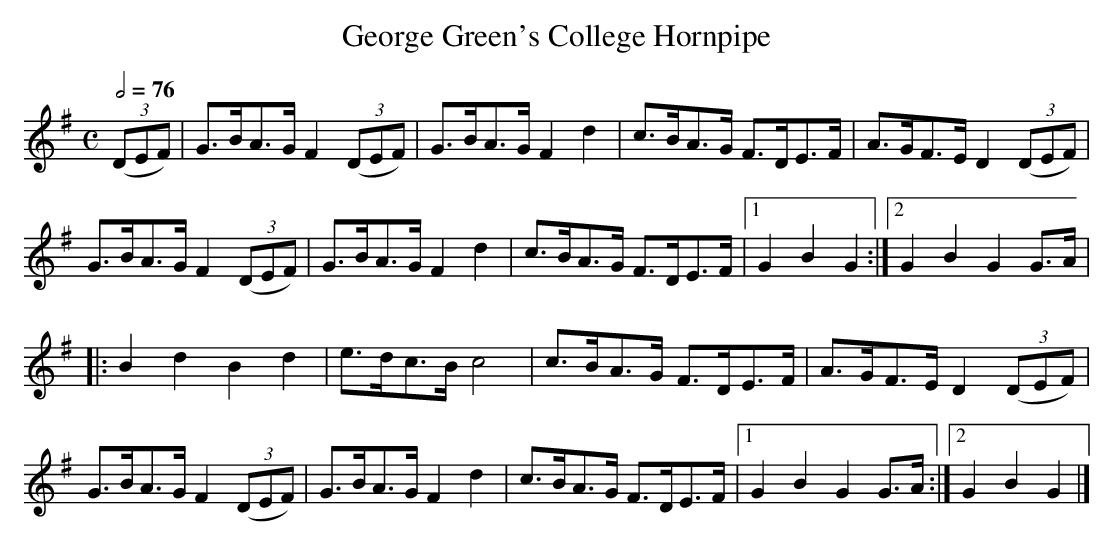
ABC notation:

X:1
T:George Green's College Hornpipe
M:C
L:1/8
Q:1/2=76
K:G
((3DEF)|G>BA>G F2 ((3DEF)|G>BA>G F2d2|\
c>BA>G F>DE>F|A>GF>E D2 ((3DEF)|
G>BA>G F2 ((3DEF)|G>BA>G F2d2|\
c>BA>G F>DE>F|1 G2 B2 G2:|2 G2B2 G2 G>A|
|:B2d2 B2d2|e>dc>B c4|c>BA>G F>DE>F|A>GF>E D2 ((3DEF)|
G>BA>G F2 ((3DEF)|G>BA>G F2d2|\
c>BA>G F>DE>F|1 G2B2 G2 G>A:|2 G2 B2 G2|]
